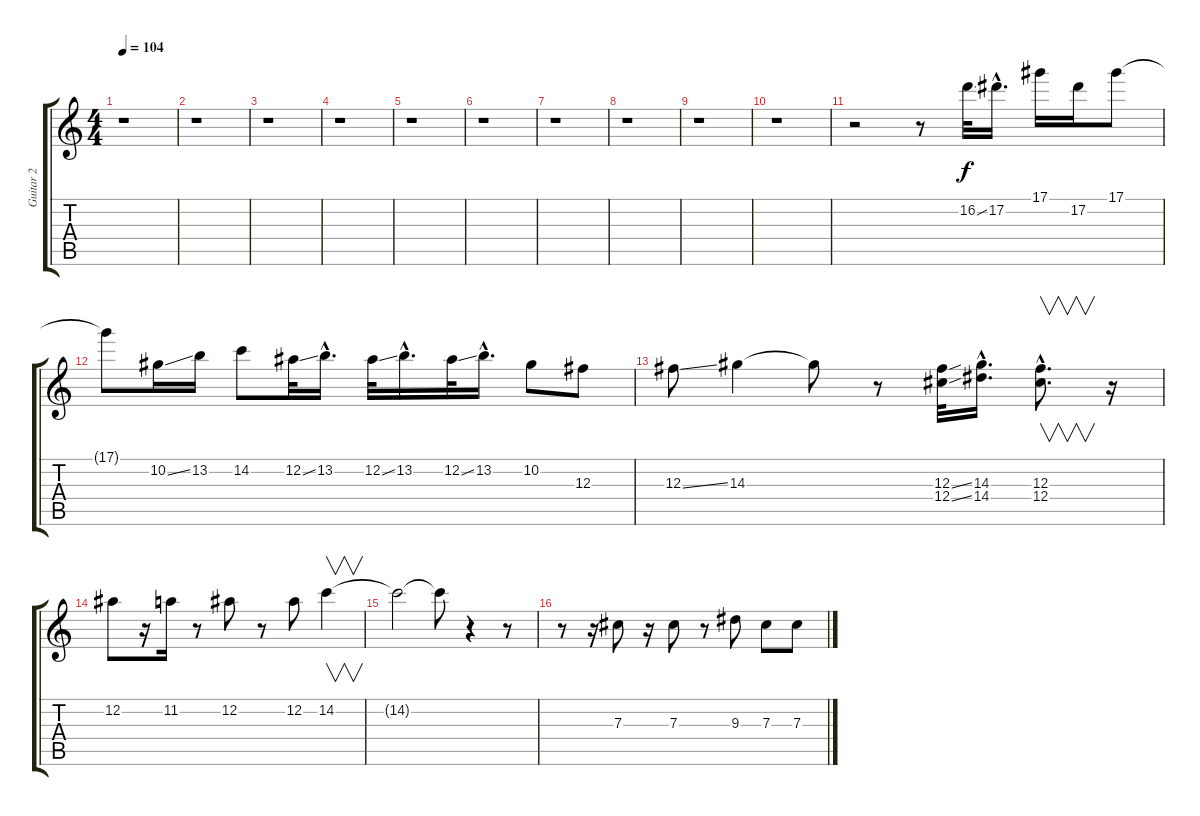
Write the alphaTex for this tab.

\track ("Guitar 2" "Guitar 2") {instrument overdrivenguitar}
\staff {score tabs}
\tuning (Eb4 Bb3 Gb3 Db3 Ab2 Eb2) {hide}
\ts (4 4)
\tempo 104
\clef g2
\ks c
r.1{dy f} |
r.1 |
r.1 |
r.1 |
r.1 |
r.1 |
r.1 |
r.1 |
r.1 |
r.1 |
r.2 r.8 16.2{ss}.32 17.2{hac}.16{d} 17.1.16 17.2.16 17.1.8 |
17.1{t}.8 10.2{ss}.16 13.2.16 14.2.8 12.2{ss}.32 13.2{hac}.16{d} 12.2{ss}.32 13.2{hac}.16{d} 12.2{ss}.32 13.2{hac}.16{d} 10.2.8 12.3.8 |
12.3{ss}.8 14.3.4 14.3{t}.8 r.8 (12.3{ss} 12.4{ss}).32 (14.3{hac} 14.4{hac}).16{d} (12.3{hac} 12.4{hac}).8{v d} r.16 |
12.2.8 r.16 11.2.16 r.8 12.2.8 r.8 12.2.8 14.2.4{v} |
14.2{t}.2 14.2{t}.8 r.4 r.8 |
r.8 r.16 7.3.8 r.16 7.3.8 r.8 9.3.8 7.3.8 7.3.8
